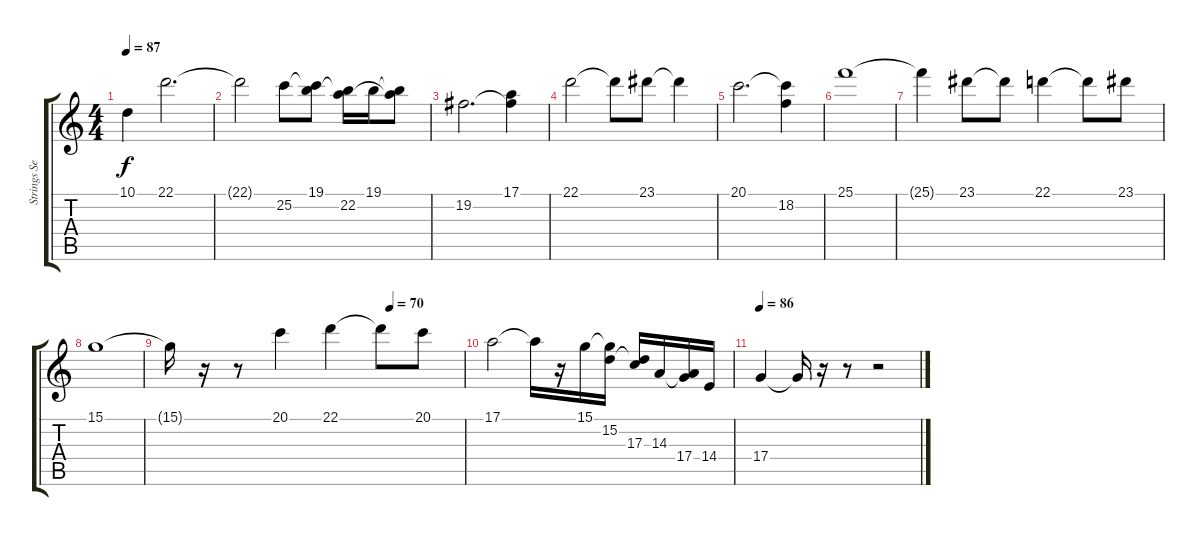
\track ("Strings Section" "Strings Se") {instrument stringensemble1}
\staff {score tabs}
\tuning (E4 B3 G3 D3 A2 E2) {hide}
\ts (4 4)
\tempo 87
\clef g2
\ks c
10.1.4{dy f} 22.1.2{d} |
22.1{t}.2 25.2.8 (19.1 25.2{t}).8 (19.1{t} 22.2).16 19.1.16 (19.1{t} 22.2{t}).8 |
19.2.2{d} (17.1 19.2{t}).4 |
22.1.2 22.1{t}.8 23.1.8 23.1{t}.4 |
20.1.2{d} (20.1{t} 18.2).4 |
25.1.1 |
25.1{t}.4 23.1.8 23.1{t}.8 22.1.4 22.1{t}.8 23.1.8 |
15.1.1 |
\tempo (70 0.75)
15.1{t}.16 r.16 r.8 20.1.4 22.1.4 22.1{t}.8 20.1.8 |
17.1.2 17.1{t}.16 r.16 15.1.16 (15.1{t} 15.2).16 (15.2{t} 17.3).16 14.3.16 (14.3{t} 17.4).16 14.4.16 |
\tempo 86
17.4.4 17.4{t}.16 r.16 r.8 r.2
